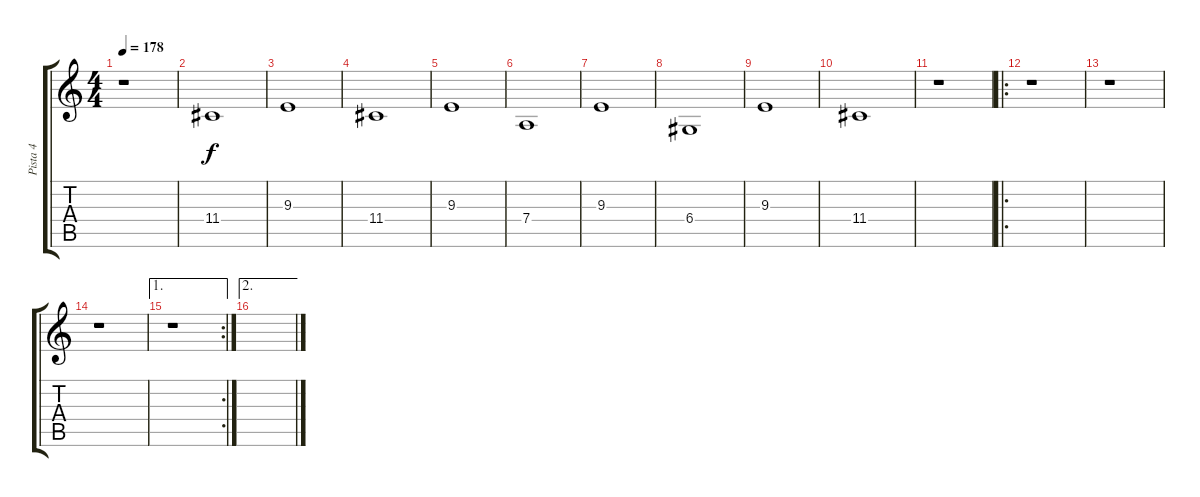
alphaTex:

\track ("Pista 4" "Pista 4") {instrument choiraahs}
\staff {score tabs}
\tuning (E4 B3 G3 D3 A2 E2) {hide}
\ts (4 4)
\tempo 178
\clef g2
\ks c
r.1{dy f} |
11.4.1 |
9.3.1 |
11.4.1 |
9.3.1 |
7.4.1 |
9.3.1 |
6.4.1 |
9.3.1 |
11.4.1 |
r.1 |
\ro
r.1 |
r.1 |
r.1 |
\ae 1
\rc 2
r.1 |
\ae 2
